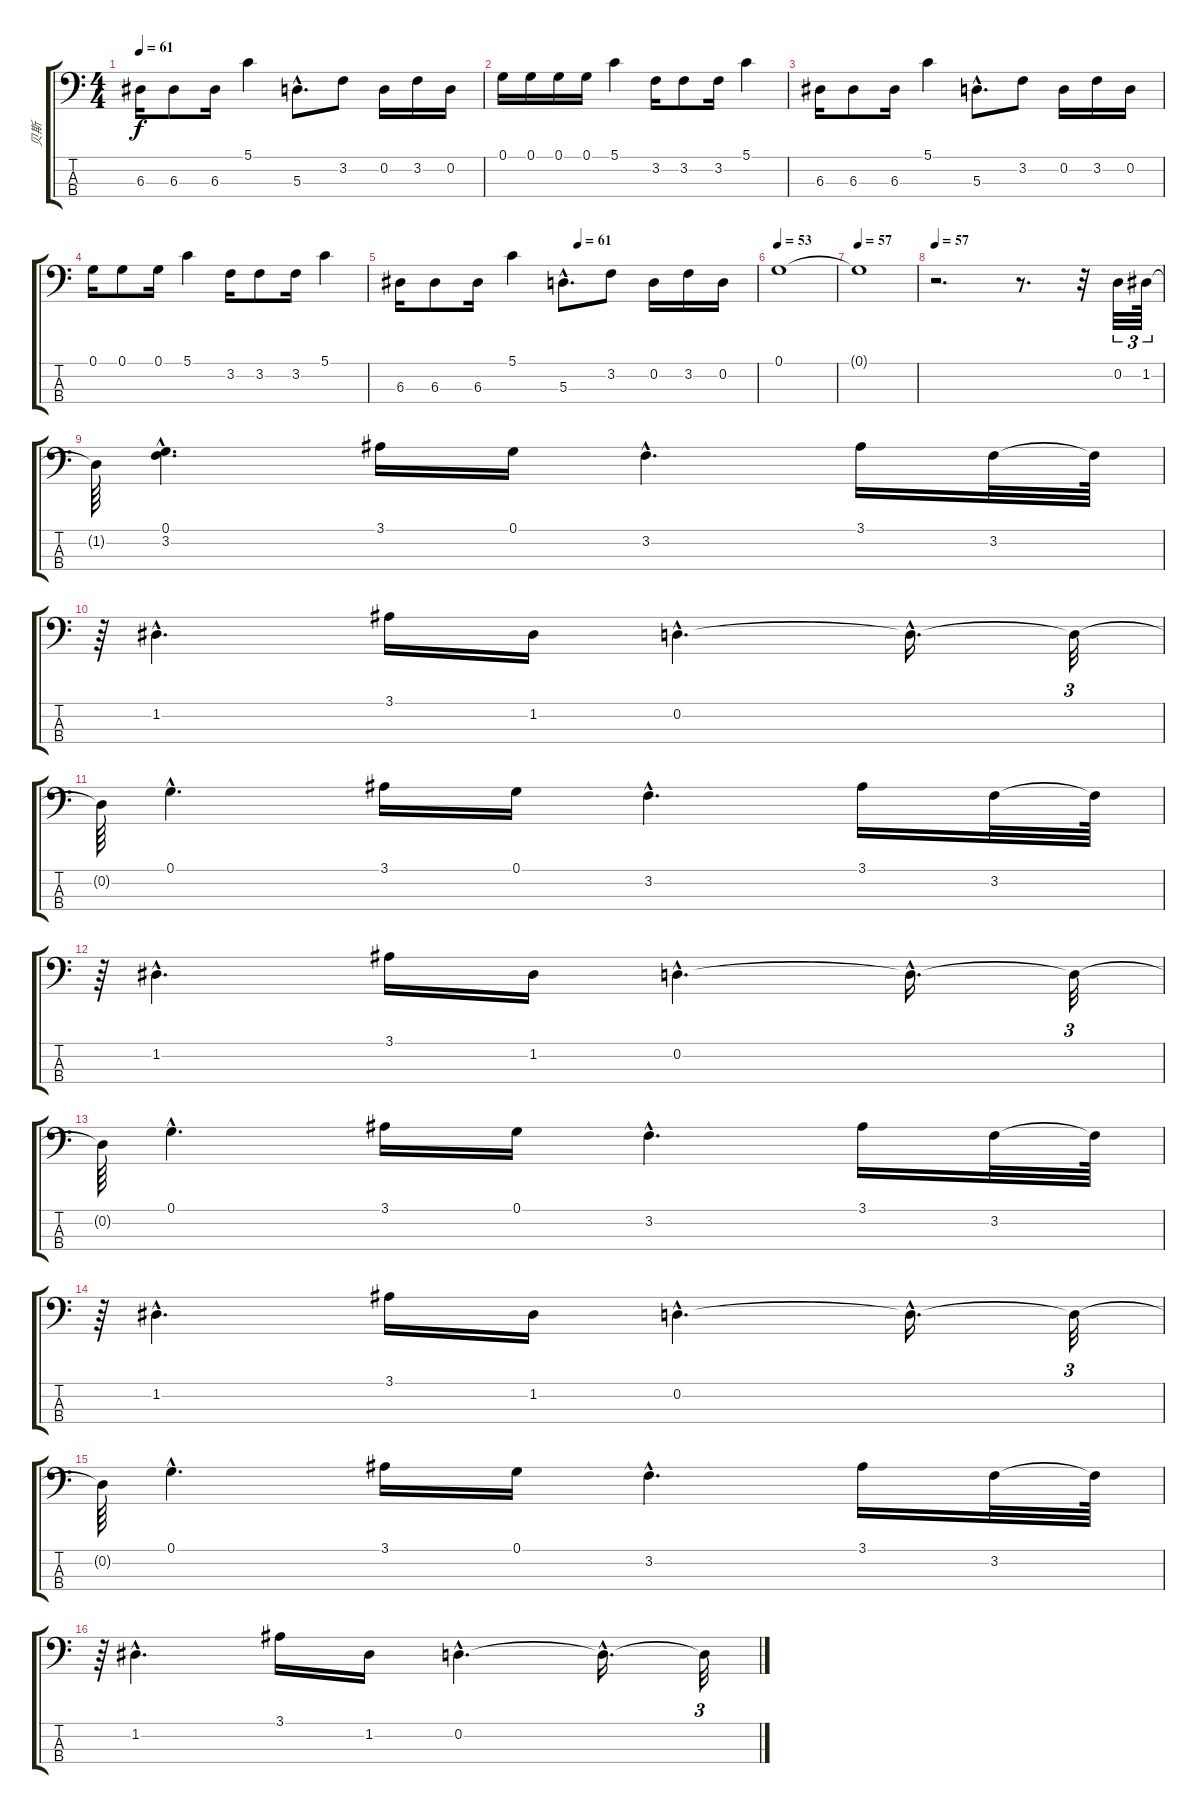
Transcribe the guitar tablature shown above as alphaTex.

\track ("贝斯" "贝斯") {instrument slapbass2}
\staff {score tabs}
\tuning (G2 D2 A1 E1) {hide}
\ts (4 4)
\tempo 61
\clef f4
\ks c
6.3.16{dy f} 6.3.8 6.3.16 5.1.4 5.3{hac}.8{d} 3.2.8 0.2.16 3.2.16 0.2.16 |
0.1.16 0.1.16 0.1.16 0.1.16 5.1.4 3.2.16 3.2.8 3.2.16 5.1.4 |
6.3.16 6.3.8 6.3.16 5.1.4 5.3{hac}.8{d} 3.2.8 0.2.16 3.2.16 0.2.16 |
0.1.16 0.1.8 0.1.16 5.1.4 3.2.16 3.2.8 3.2.16 5.1.4 |
\tempo (61 0.5)
6.3.16 6.3.8 6.3.16 5.1.4 5.3{hac}.8{d} 3.2.8 0.2.16 3.2.16 0.2.16 |
\tempo 53
0.1.1 |
\tempo 57
0.1{t}.1 |
\tempo 57
r.2{d} r.8{d} r.32 0.2.32{tu (3 2)} 1.2.64{tu (3 2)} |
1.2{t}.64 (0.1{hac} 3.2).4{d} 3.1.16 0.1.16 3.2{hac}.4{d} 3.1.16 3.2.32 3.2{t}.64 |
r.64{tu (3 2)} 1.2{hac}.4{d} 3.1.16 1.2.16 0.2{hac}.4{d} 0.2{hac t}.16{d} 0.2{t}.32{tu (3 2)} |
0.2{t}.64 0.1{hac}.4{d} 3.1.16 0.1.16 3.2{hac}.4{d} 3.1.16 3.2.32 3.2{t}.64 |
r.64{tu (3 2)} 1.2{hac}.4{d} 3.1.16 1.2.16 0.2{hac}.4{d} 0.2{hac t}.16{d} 0.2{t}.32{tu (3 2)} |
0.2{t}.64 0.1{hac}.4{d} 3.1.16 0.1.16 3.2{hac}.4{d} 3.1.16 3.2.32 3.2{t}.64 |
r.64{tu (3 2)} 1.2{hac}.4{d} 3.1.16 1.2.16 0.2{hac}.4{d} 0.2{hac t}.16{d} 0.2{t}.32{tu (3 2)} |
0.2{t}.64 0.1{hac}.4{d} 3.1.16 0.1.16 3.2{hac}.4{d} 3.1.16 3.2.32 3.2{t}.64 |
r.64{tu (3 2)} 1.2{hac}.4{d} 3.1.16 1.2.16 0.2{hac}.4{d} 0.2{hac t}.16{d} 0.2{t}.32{tu (3 2)}
